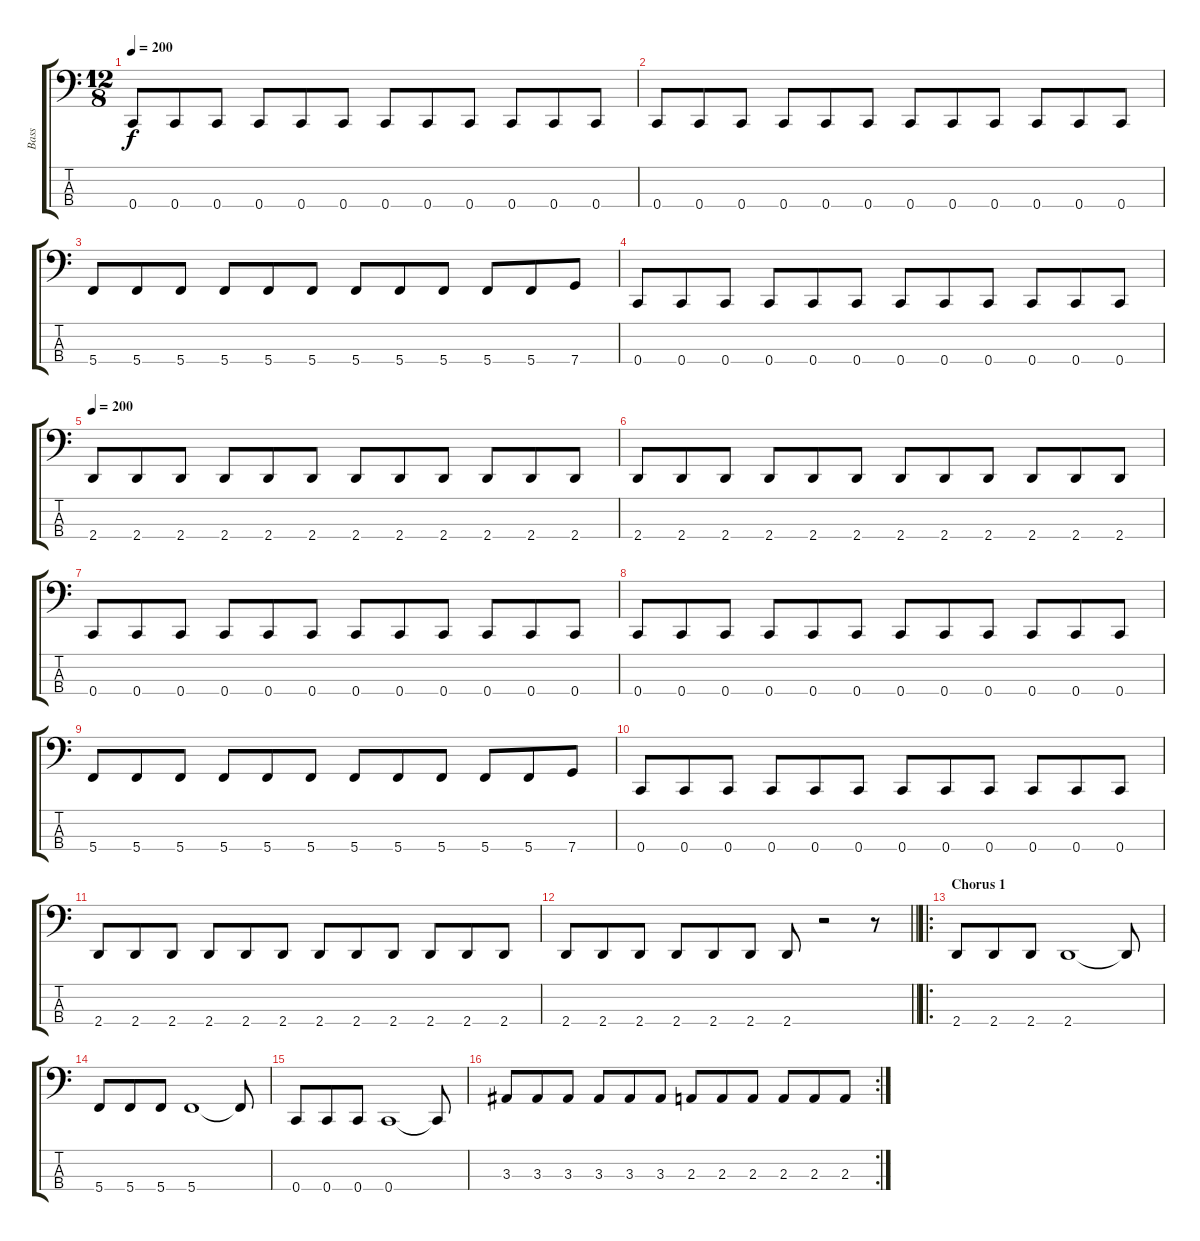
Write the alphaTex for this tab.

\track ("Bass" "Bass") {instrument electricbasspick}
\staff {score tabs}
\tuning (F2 C2 G1 C1) {hide}
\ts (12 8)
\tempo 200
\clef f4
\ks c
0.4.8{dy f} 0.4.8 0.4.8 0.4.8 0.4.8 0.4.8 0.4.8 0.4.8 0.4.8 0.4.8 0.4.8 0.4.8 |
0.4.8 0.4.8 0.4.8 0.4.8 0.4.8 0.4.8 0.4.8 0.4.8 0.4.8 0.4.8 0.4.8 0.4.8 |
5.4.8 5.4.8 5.4.8 5.4.8 5.4.8 5.4.8 5.4.8 5.4.8 5.4.8 5.4.8 5.4.8 7.4.8 |
0.4.8 0.4.8 0.4.8 0.4.8 0.4.8 0.4.8 0.4.8 0.4.8 0.4.8 0.4.8 0.4.8 0.4.8 |
\tempo 210
\tempo 200
2.4.8 2.4.8 2.4.8 2.4.8 2.4.8 2.4.8 2.4.8 2.4.8 2.4.8 2.4.8 2.4.8 2.4.8 |
2.4.8 2.4.8 2.4.8 2.4.8 2.4.8 2.4.8 2.4.8 2.4.8 2.4.8 2.4.8 2.4.8 2.4.8 |
0.4.8 0.4.8 0.4.8 0.4.8 0.4.8 0.4.8 0.4.8 0.4.8 0.4.8 0.4.8 0.4.8 0.4.8 |
0.4.8 0.4.8 0.4.8 0.4.8 0.4.8 0.4.8 0.4.8 0.4.8 0.4.8 0.4.8 0.4.8 0.4.8 |
5.4.8 5.4.8 5.4.8 5.4.8 5.4.8 5.4.8 5.4.8 5.4.8 5.4.8 5.4.8 5.4.8 7.4.8 |
0.4.8 0.4.8 0.4.8 0.4.8 0.4.8 0.4.8 0.4.8 0.4.8 0.4.8 0.4.8 0.4.8 0.4.8 |
2.4.8 2.4.8 2.4.8 2.4.8 2.4.8 2.4.8 2.4.8 2.4.8 2.4.8 2.4.8 2.4.8 2.4.8 |
\barLineRight lightlight
2.4.8 2.4.8 2.4.8 2.4.8 2.4.8 2.4.8 2.4.8 r.2 r.8 |
\ro
\section ("" "Chorus 1")
2.4.8 2.4.8 2.4.8 2.4.1 2.4{t}.8 |
5.4.8 5.4.8 5.4.8 5.4.1 5.4{t}.8 |
0.4.8 0.4.8 0.4.8 0.4.1 0.4{t}.8 |
\rc 2
3.3.8 3.3.8 3.3.8 3.3.8 3.3.8 3.3.8 2.3.8 2.3.8 2.3.8 2.3.8 2.3.8 2.3.8
